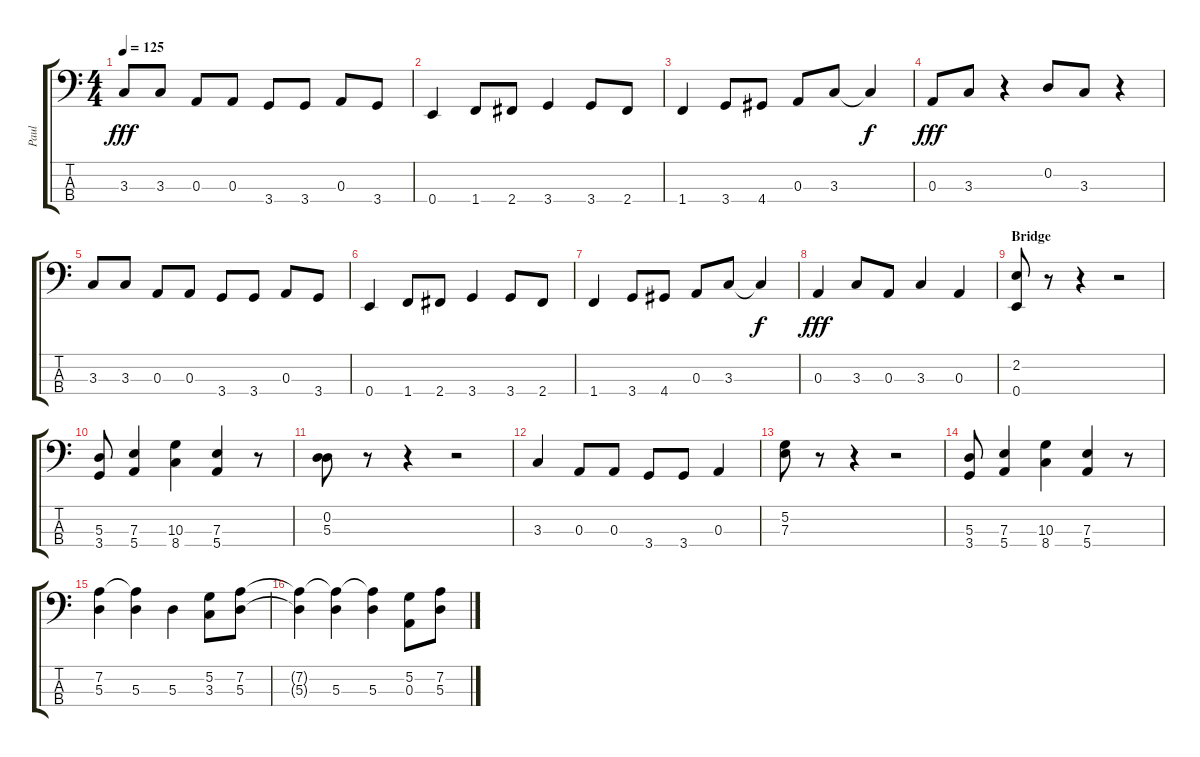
\track ("Paul" "Paul") {instrument electricbasspick}
\staff {score tabs}
\tuning (G2 D2 A1 E1) {hide}
\ts (4 4)
\tempo 125
\clef f4
\ks c
3.3.8{dy fff} 3.3.8 0.3.8 0.3.8 3.4.8 3.4.8 0.3.8 3.4.8 |
0.4.4 1.4.8 2.4.8 3.4.4 3.4.8 2.4.8 |
1.4.4 3.4.8 4.4.8 0.3.8 3.3.8 3.3{t}.4{dy f} |
0.3.8{dy fff} 3.3.8 r.4 0.2.8 3.3.8 r.4 |
3.3.8 3.3.8 0.3.8 0.3.8 3.4.8 3.4.8 0.3.8 3.4.8 |
0.4.4 1.4.8 2.4.8 3.4.4 3.4.8 2.4.8 |
1.4.4 3.4.8 4.4.8 0.3.8 3.3.8 3.3{t}.4{dy f} |
0.3.4{dy fff} 3.3.8 0.3.8 3.3.4 0.3.4 |
\section ("" "Bridge")
(2.2 0.4).8 r.8 r.4 r.2 |
(5.3 3.4).8 (7.3 5.4).4 (10.3 8.4).4 (7.3 5.4).4 r.8 |
(0.2 5.3).8 r.8 r.4 r.2 |
3.3.4 0.3.8 0.3.8 3.4.8 3.4.8 0.3.4 |
(5.2 7.3).8 r.8 r.4 r.2 |
(5.3 3.4).8 (7.3 5.4).4 (10.3 8.4).4 (7.3 5.4).4 r.8 |
(7.2 5.3).4 (7.2{t} 5.3).4 5.3.4 (5.2 3.3).8 (7.2 5.3).8 |
(7.2{t} 5.3{t}).4 (7.2{t} 5.3).4 (7.2{t} 5.3).4 (5.2 0.3).8 (7.2 5.3).8
